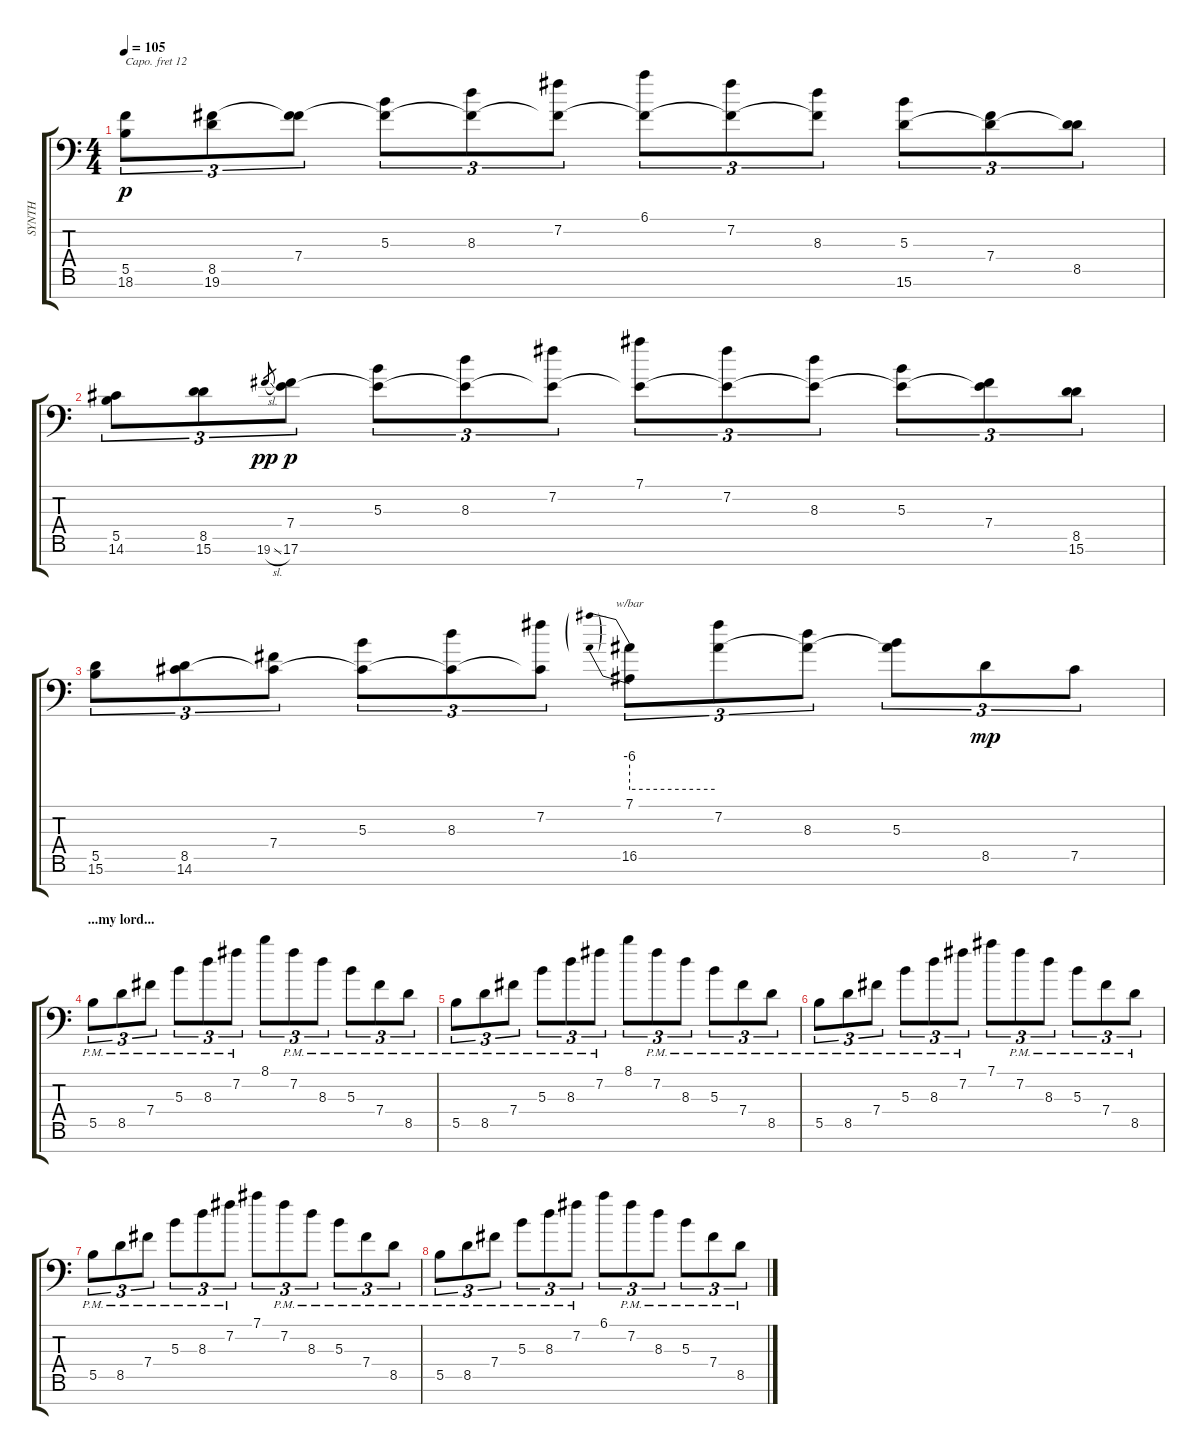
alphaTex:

\track ("SYNTH" "SYNTH") {instrument synthbrass2}
\staff {score tabs}
\capo 12
\tuning (Eb4 B3 Gb3 B2 Gb2 B1 B-1) {hide}
\ts (4 4)
\tempo 105
\clef f4
\ks c
(5.5 18.6).8{tu (3 2) dy p} (8.5 19.6).8{tu (3 2)} (7.4 19.6{t}).8{tu (3 2)} (5.3 19.6{t}).8{tu (3 2)} (8.3 19.6{t}).8{tu (3 2)} (7.2 19.6{t}).8{tu (3 2)} (6.1 19.6{t}).8{tu (3 2)} (7.2 19.6{t}).8{tu (3 2)} (8.3 19.6{t}).8{tu (3 2)} (5.3 15.6).8{tu (3 2)} (7.4 15.6{t}).8{tu (3 2)} (8.5 15.6{t}).8{tu (3 2)} |
(5.5 14.6).8{tu (3 2)} (8.5 15.6).8{tu (3 2)} 19.6{sl}.8{gr dy pp} (7.4 17.6).8{tu (3 2) dy p} (5.3 17.6{t}).8{tu (3 2)} (8.3 17.6{t}).8{tu (3 2)} (7.2 17.6{t}).8{tu (3 2)} (7.1 17.6{t}).8{tu (3 2)} (7.2 17.6{t}).8{tu (3 2)} (8.3 17.6{t}).8{tu (3 2)} (5.3 17.6{t}).8{tu (3 2)} (7.4 17.6{t}).8{tu (3 2)} (8.5 15.6).8{tu (3 2)} |
(5.5 15.6).8{tu (3 2)} (8.5 14.6).8{tu (3 2)} (7.4 14.6{t}).8{tu (3 2)} (5.3 14.6{t}).8{tu (3 2)} (8.3 14.6{t}).8{tu (3 2)} (7.2 14.6{t}).8{tu (3 2)} (7.1 16.5).8{tu (3 2) tbe (predive default 0 -24 60 -24)} (7.2 16.5{t}).8{tu (3 2)} (8.3 16.5{t}).8{tu (3 2)} (5.3 16.5{t}).8{tu (3 2)} 8.5.8{tu (3 2) dy mp} 7.5.8{tu (3 2)} |
\section ("" "...my lord...")
5.5{pm}.8{tu (3 2)} 8.5{pm}.8{tu (3 2)} 7.4{pm}.8{tu (3 2)} 5.3{pm}.8{tu (3 2)} 8.3{pm}.8{tu (3 2)} 7.2{pm}.8{tu (3 2)} 8.1.8{tu (3 2)} 7.2{pm}.8{tu (3 2)} 8.3{pm}.8{tu (3 2)} 5.3{pm}.8{tu (3 2)} 7.4{pm}.8{tu (3 2)} 8.5{pm}.8{tu (3 2)} |
5.5{pm}.8{tu (3 2)} 8.5{pm}.8{tu (3 2)} 7.4{pm}.8{tu (3 2)} 5.3{pm}.8{tu (3 2)} 8.3{pm}.8{tu (3 2)} 7.2{pm}.8{tu (3 2)} 8.1.8{tu (3 2)} 7.2{pm}.8{tu (3 2)} 8.3{pm}.8{tu (3 2)} 5.3{pm}.8{tu (3 2)} 7.4{pm}.8{tu (3 2)} 8.5{pm}.8{tu (3 2)} |
5.5{pm}.8{tu (3 2)} 8.5{pm}.8{tu (3 2)} 7.4{pm}.8{tu (3 2)} 5.3{pm}.8{tu (3 2)} 8.3{pm}.8{tu (3 2)} 7.2{pm}.8{tu (3 2)} 7.1.8{tu (3 2)} 7.2{pm}.8{tu (3 2)} 8.3{pm}.8{tu (3 2)} 5.3{pm}.8{tu (3 2)} 7.4{pm}.8{tu (3 2)} 8.5{pm}.8{tu (3 2)} |
5.5{pm}.8{tu (3 2)} 8.5{pm}.8{tu (3 2)} 7.4{pm}.8{tu (3 2)} 5.3{pm}.8{tu (3 2)} 8.3{pm}.8{tu (3 2)} 7.2{pm}.8{tu (3 2)} 7.1.8{tu (3 2)} 7.2{pm}.8{tu (3 2)} 8.3{pm}.8{tu (3 2)} 5.3{pm}.8{tu (3 2)} 7.4{pm}.8{tu (3 2)} 8.5{pm}.8{tu (3 2)} |
5.5{pm}.8{tu (3 2)} 8.5{pm}.8{tu (3 2)} 7.4{pm}.8{tu (3 2)} 5.3{pm}.8{tu (3 2)} 8.3{pm}.8{tu (3 2)} 7.2{pm}.8{tu (3 2)} 6.1.8{tu (3 2)} 7.2{pm}.8{tu (3 2)} 8.3{pm}.8{tu (3 2)} 5.3{pm}.8{tu (3 2)} 7.4{pm}.8{tu (3 2)} 8.5{pm}.8{tu (3 2)}
